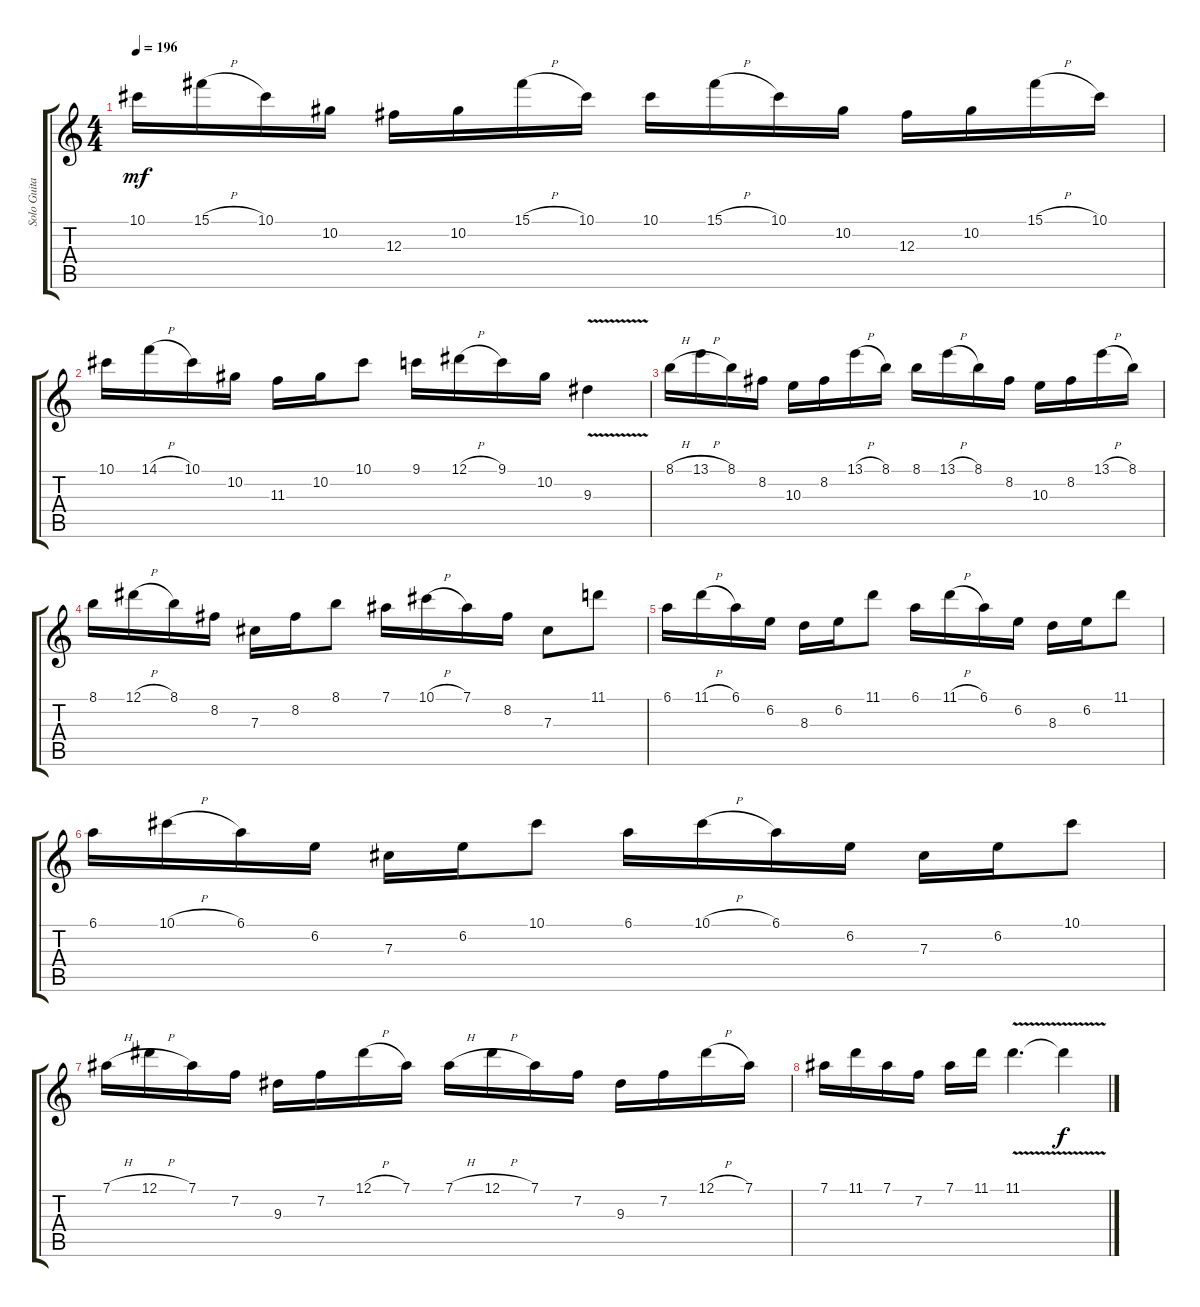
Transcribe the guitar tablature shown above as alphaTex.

\track ("Solo Guitar" "Solo Guita") {instrument distortionguitar}
\staff {score tabs}
\tuning (Eb4 Bb3 Gb3 Db3 Ab2 Eb2) {hide}
\ts (4 4)
\tempo 196
\clef g2
\ks c
10.1.16{dy mf} 15.1{h}.16 10.1.16 10.2.16 12.3.16 10.2.16 15.1{h}.16 10.1.16 10.1.16 15.1{h}.16 10.1.16 10.2.16 12.3.16 10.2.16 15.1{h}.16 10.1.16 |
10.1.16 14.1{h}.16 10.1.16 10.2.16 11.3.16 10.2.16 10.1.8 9.1.16 12.1{h}.16 9.1.16 10.2.16 9.3{v}.4 |
8.1{h}.16 13.1{h}.16 8.1.16 8.2.16 10.3.16 8.2.16 13.1{h}.16 8.1.16 8.1.16 13.1{h}.16 8.1.16 8.2.16 10.3.16 8.2.16 13.1{h}.16 8.1.16 |
8.1.16 12.1{h}.16 8.1.16 8.2.16 7.3.16 8.2.16 8.1.8 7.1.16 10.1{h}.16 7.1.16 8.2.16 7.3.8 11.1.8 |
6.1.16 11.1{h}.16 6.1.16 6.2.16 8.3.16 6.2.16 11.1.8 6.1.16 11.1{h}.16 6.1.16 6.2.16 8.3.16 6.2.16 11.1.8 |
6.1.16 10.1{h}.16 6.1.16 6.2.16 7.3.16 6.2.16 10.1.8 6.1.16 10.1{h}.16 6.1.16 6.2.16 7.3.16 6.2.16 10.1.8 |
7.1{h}.16 12.1{h}.16 7.1.16 7.2.16 9.3.16 7.2.16 12.1{h}.16 7.1.16 7.1{h}.16 12.1{h}.16 7.1.16 7.2.16 9.3.16 7.2.16 12.1{h}.16 7.1.16 |
7.1.16 11.1.16 7.1.16 7.2.16 7.1.16 11.1.16 11.1{v}.4{d} 11.1{v t}.4{dy f}
